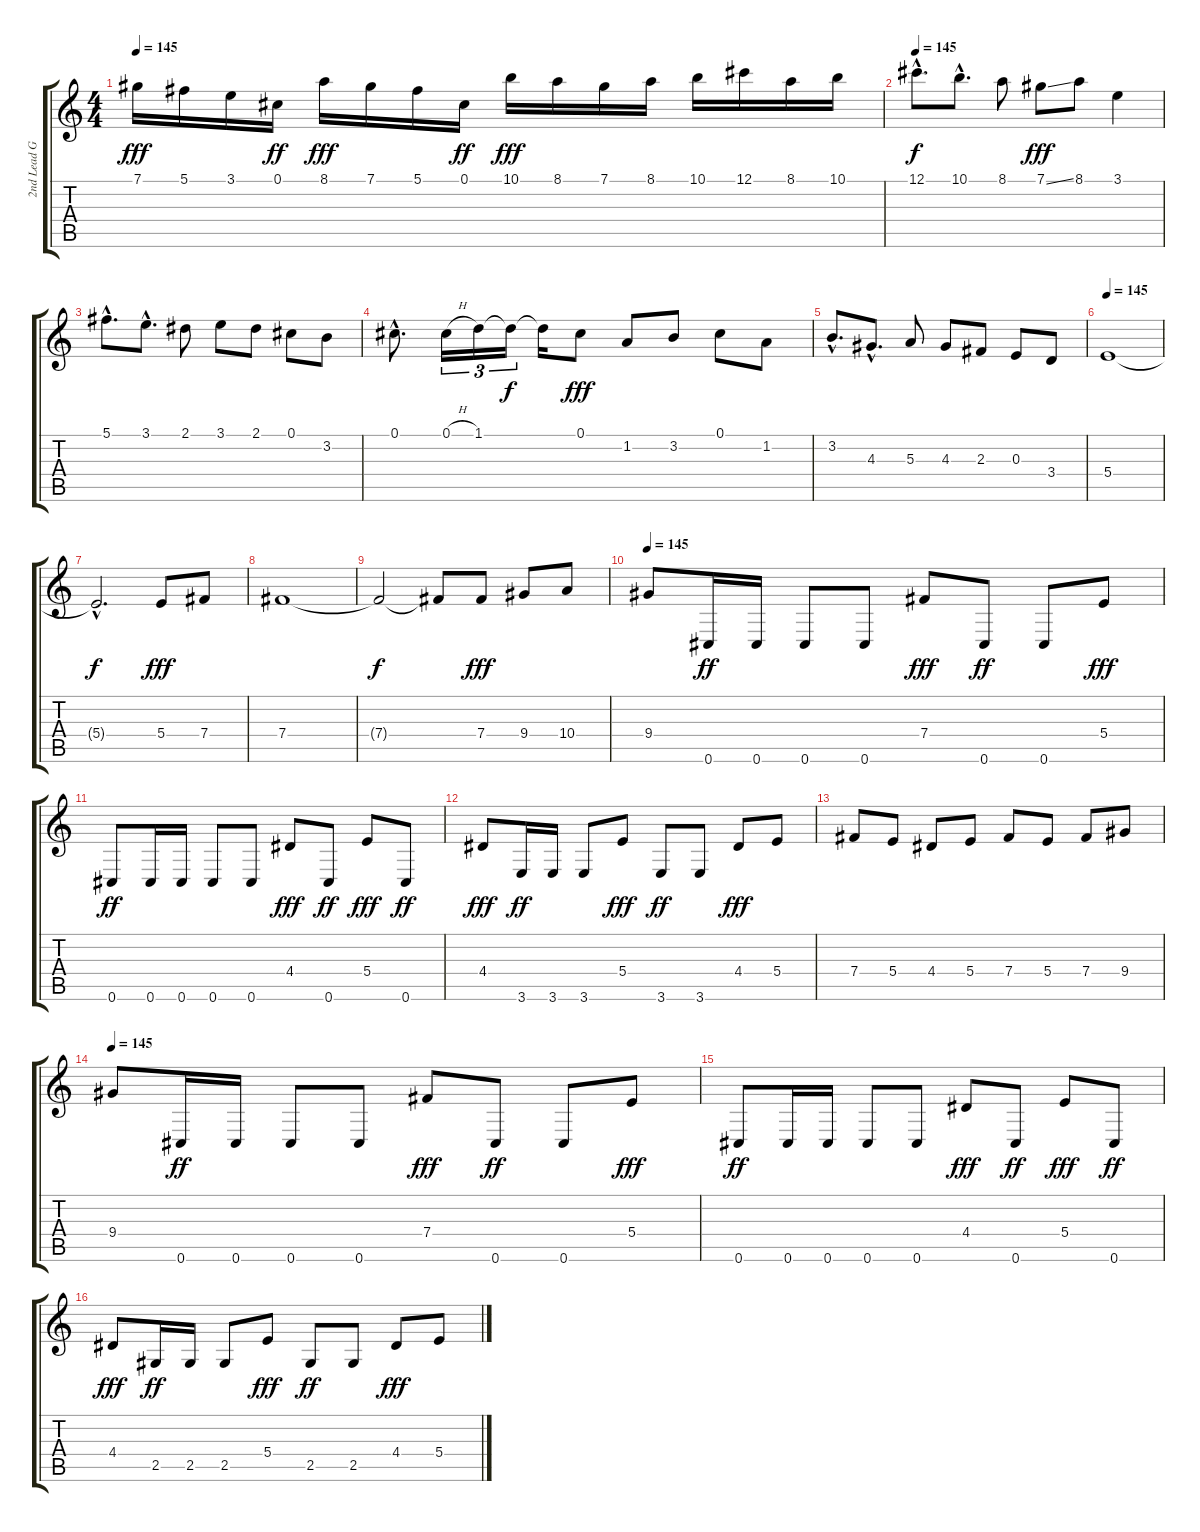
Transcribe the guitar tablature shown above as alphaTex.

\track ("2nd Lead Guitar" "2nd Lead G") {instrument distortionguitar}
\staff {score tabs}
\tuning (Db4 Ab3 E3 B2 Gb2 Db2) {hide}
\ts (4 4)
\tempo 145
\clef g2
\ks c
7.1.16{dy fff} 5.1.16 3.1.16 0.1.16{dy ff} 8.1.16{dy fff} 7.1.16 5.1.16 0.1.16{dy ff} 10.1.16{dy fff} 8.1.16 7.1.16 8.1.16 10.1.16 12.1.16 8.1.16 10.1.16 |
\tempo 145
12.1{hac}.8{d dy f} 10.1{hac}.8{d} 8.1.8 7.1{ss}.8{dy fff} 8.1.8 3.1.4 |
5.1{hac}.8{d} 3.1{hac}.8{d} 2.1.8 3.1.8 2.1.8 0.1.8 3.2.8 |
0.1{hac}.8{d} 0.1{h}.16{tu (3 2)} 1.1.16{tu (3 2)} 1.1{t}.16{tu (3 2) dy f} 1.1{t}.16 0.1.8{dy fff} 1.2.8 3.2.8 0.1.8 1.2.8 |
3.2{hac}.8{d} 4.3{hac}.8{d} 5.3.8 4.3.8 2.3.8 0.3.8 3.4.8 |
\tempo 145
5.4.1 |
5.4{hac t}.2{d dy f} 5.4.8{dy fff} 7.4.8 |
7.4.1 |
7.4{t}.2{dy f} 7.4{t}.8 7.4.8{dy fff} 9.4.8 10.4.8 |
\tempo 145
9.4.8 0.6.16{dy ff} 0.6.16 0.6.8 0.6.8 7.4.8{dy fff} 0.6.8{dy ff} 0.6.8 5.4.8{dy fff} |
0.6.8{dy ff} 0.6.16 0.6.16 0.6.8 0.6.8 4.4.8{dy fff} 0.6.8{dy ff} 5.4.8{dy fff} 0.6.8{dy ff} |
4.4.8{dy fff} 3.6.16{dy ff} 3.6.16 3.6.8 5.4.8{dy fff} 3.6.8{dy ff} 3.6.8 4.4.8{dy fff} 5.4.8 |
7.4.8 5.4.8 4.4.8 5.4.8 7.4.8 5.4.8 7.4.8 9.4.8 |
\tempo 145
9.4.8 0.6.16{dy ff} 0.6.16 0.6.8 0.6.8 7.4.8{dy fff} 0.6.8{dy ff} 0.6.8 5.4.8{dy fff} |
0.6.8{dy ff} 0.6.16 0.6.16 0.6.8 0.6.8 4.4.8{dy fff} 0.6.8{dy ff} 5.4.8{dy fff} 0.6.8{dy ff} |
4.4.8{dy fff} 2.5.16{dy ff} 2.5.16 2.5.8 5.4.8{dy fff} 2.5.8{dy ff} 2.5.8 4.4.8{dy fff} 5.4.8
